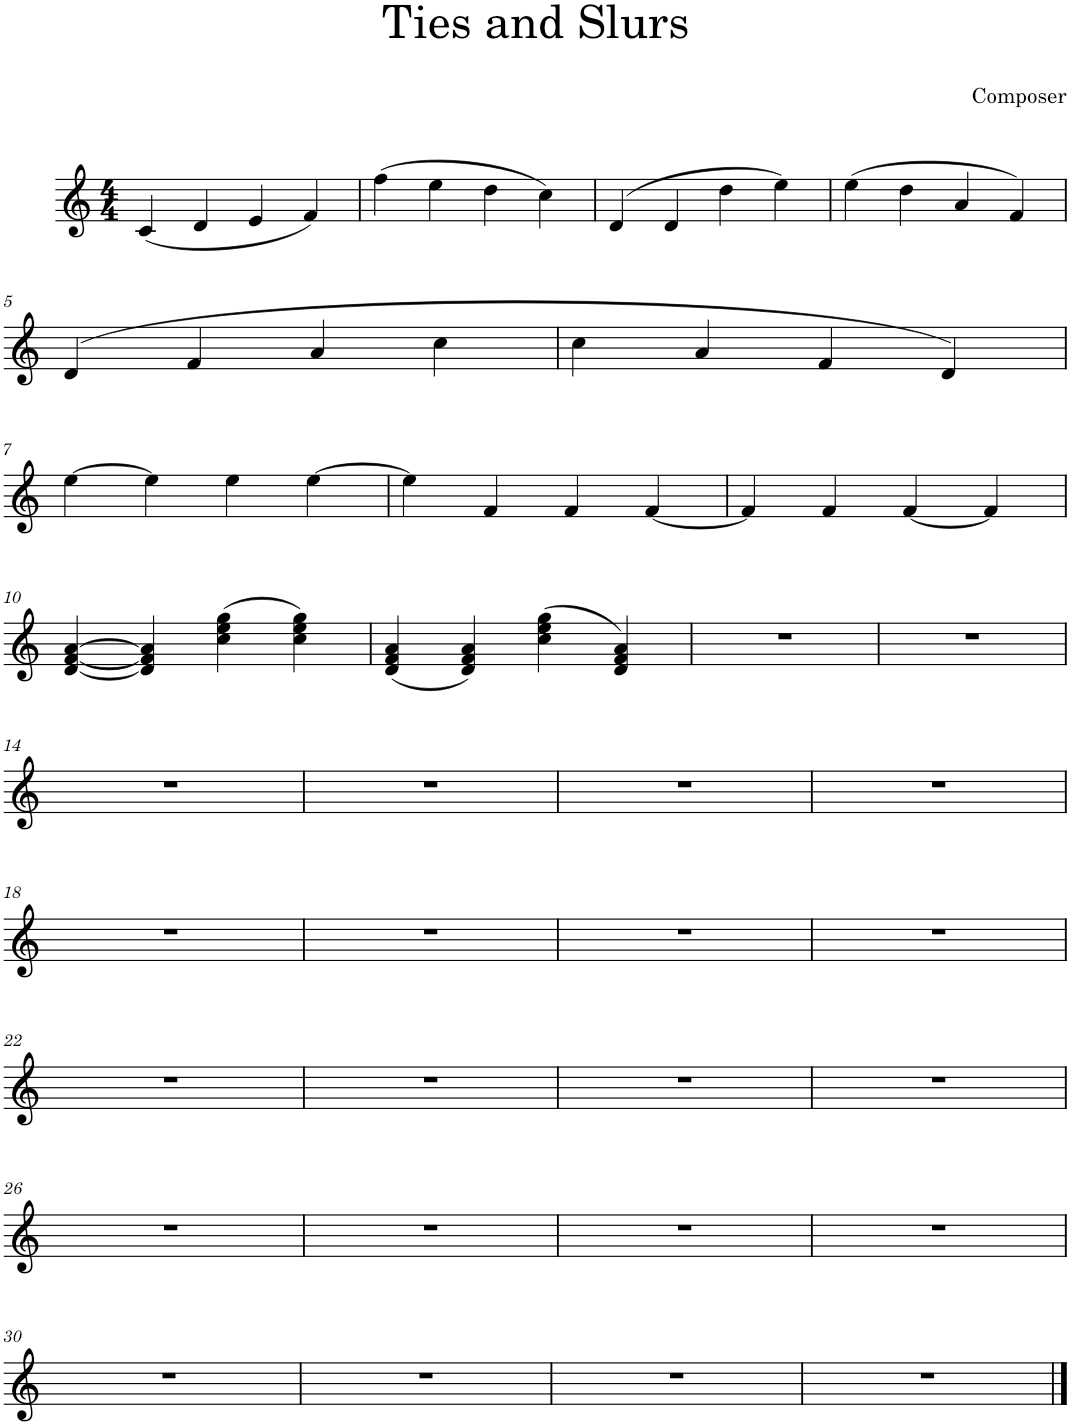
**kern
*part1
*staff1
*I"Piano
*I'Pno.
*clefG2
*k[]
*M4/4
=1
(4c/
4d/
4e/
4f/)
=2
(4ff\
4ee\
4dd\
4cc\)
=3
(4d/
4d/
4dd\
4ee\)
=4
(4ee\
4dd\
4a/
4f/)
!!LO:LB:g=z
=5
(4d/
4f/
4a/
4cc\
=6
4cc\
4a/
4f/
4d/)
!!LO:LB:g=z
=7
[4ee\
4ee\]
4ee\
[4ee\
=8
4ee\]
4f/
4f/
[4f/
=9
4f/]
4f/
[4f/
4f/]
!!LO:LB:g=z
=10
[4d/ [4f/ [4a/
4d/] 4f/] 4a/]
(4cc\ 4ee\ 4gg\
4cc\ 4ee\ 4gg\)
=11
(4d/ 4f/ 4a/
4d/ 4f/ 4a/)
(4cc\ 4ee\ 4gg\
4d/ 4f/ 4a/)
=12
1r
=13
1r
!!LO:LB:g=z
=14
1r
=15
1r
=16
1r
=17
1r
!!LO:LB:g=z
=18
1r
=19
1r
=20
1r
=21
1r
!!LO:LB:g=z
=22
1r
=23
1r
=24
1r
=25
1r
!!LO:LB:g=z
=26
1r
=27
1r
=28
1r
=29
1r
!!LO:LB:g=z
=30
1r
=31
1r
=32
1r
=33
1r
==
*-
